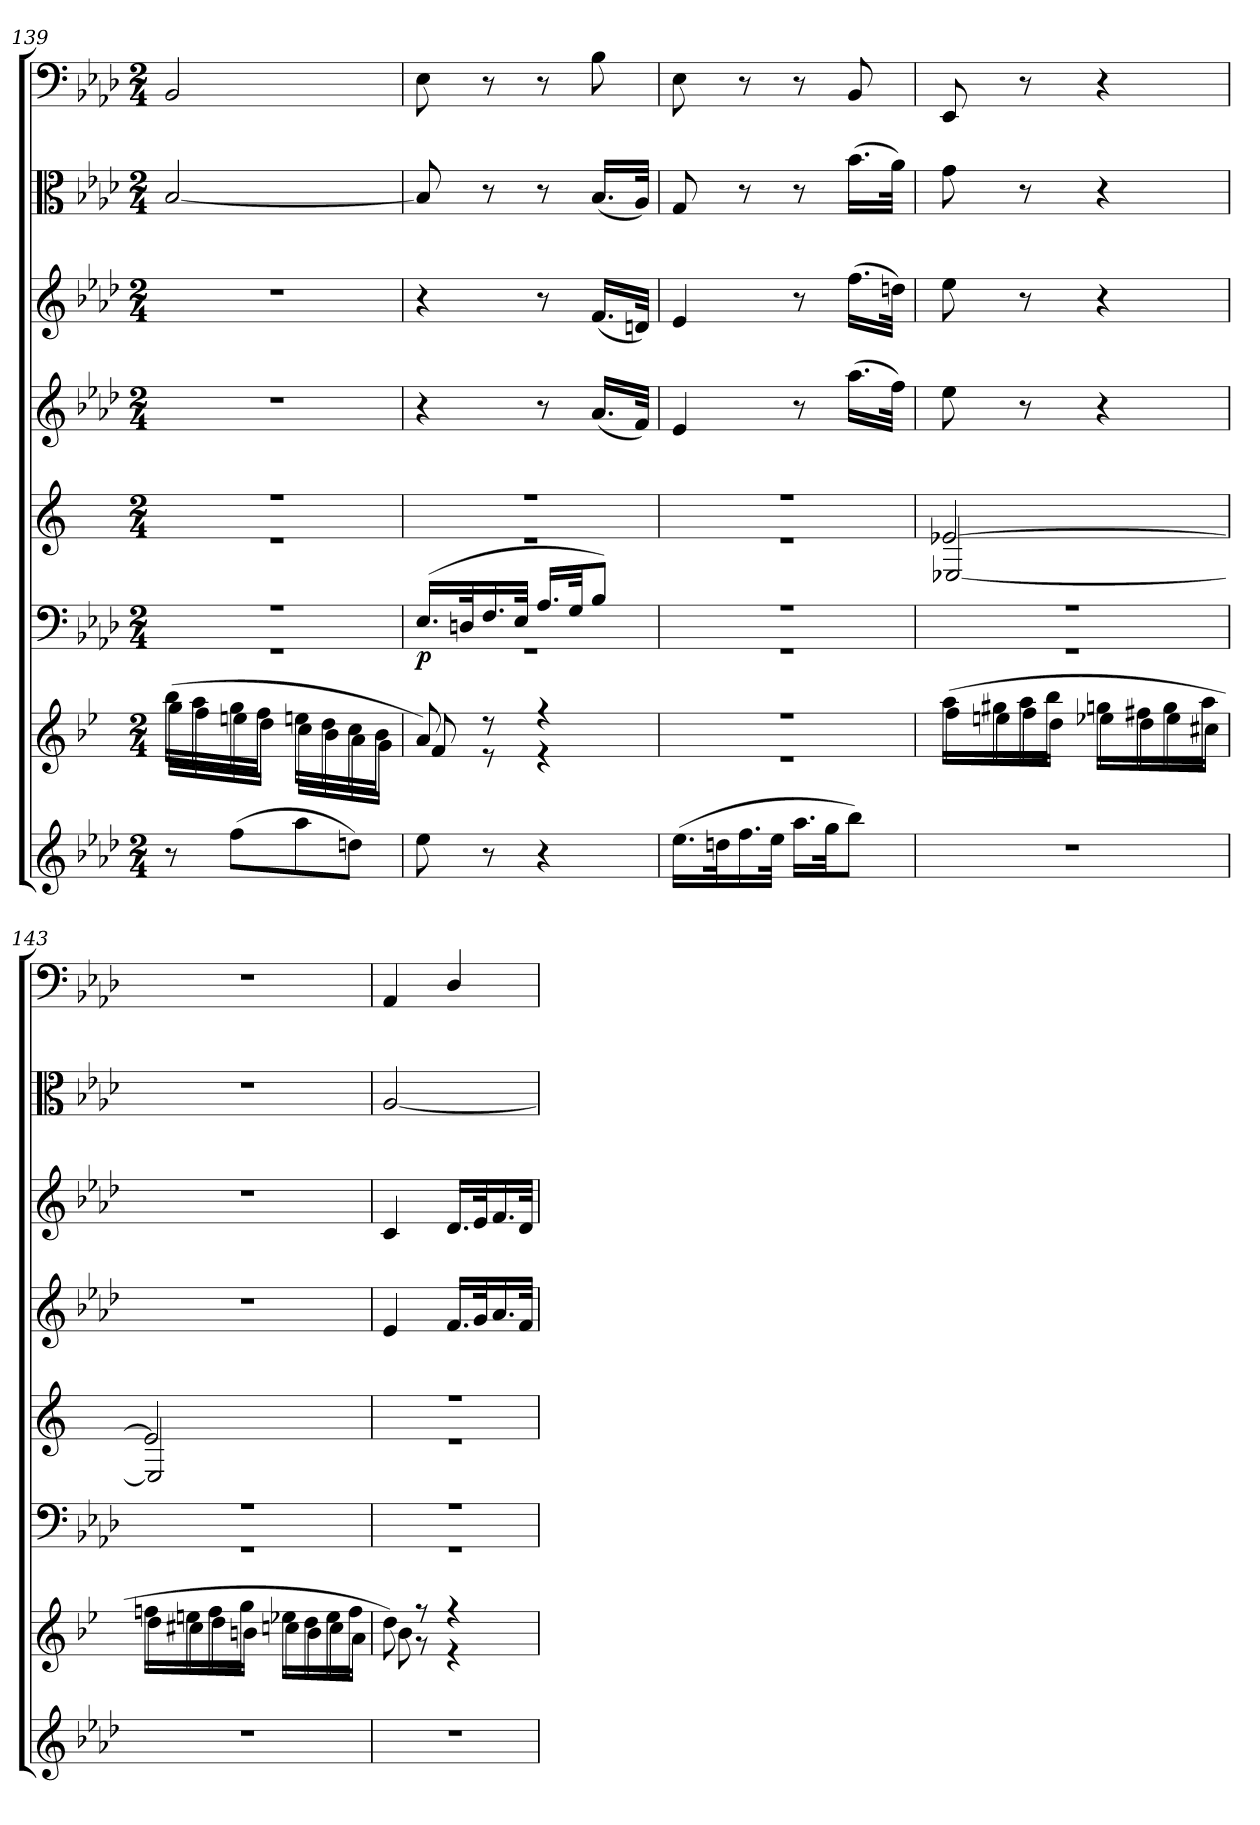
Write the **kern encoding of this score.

**kern	**kern	**kern	**dynam	**kern	**kern	**kern	**kern	**kern
*part8	*part7	*part6	*part6	*part5	*part4	*part3	*part2	*part1
*staff8	*staff7	*staff6	*staff6	*staff5	*staff4	*staff3	*staff2	*staff1
*clefG2	*clefG2	*clefF4	*	*clefG2	*clefG2	*clefG2	*clefC3	*clefF4
*k[b-e-a-d-]	*k[b-e-]	*k[b-e-a-d-]	*	*k[]	*k[b-e-a-d-]	*k[b-e-a-d-]	*k[b-e-a-d-]	*k[b-e-a-d-]
*A-:	*	*A-:	*	*	*A-:	*A-:	*A-:	*A-:
*M2/4	*M2/4	*M2/4	*	*M2/4	*M2/4	*M2/4	*M2/4	*M2/4
=139	=139	=139	=139	=139	=139	=139	=139	=139
*	*^	*^	*	*^	*	*	*	*
8r	(16bb-\LL	16gg\LL	2r	2r	.	2r	2r	2r	2r	[2B-/	2BB-/
.	16aa\	16ff\	.	.	.	.	.	.	.	.	.
(8ff\L	16gg\	16een\	.	.	.	.	.	.	.	.	.
.	16ff\JJ	16dd\JJ	.	.	.	.	.	.	.	.	.
8aa-\	16een\LL	16cc\LL	.	.	.	.	.	.	.	.	.
.	16dd\	16b-\	.	.	.	.	.	.	.	.	.
8ddn\J)	16cc\	16a\	.	.	.	.	.	.	.	.	.
.	16b-\JJ	16g\JJ	.	.	.	.	.	.	.	.	.
=140	=140	=140	=140	=140	=140	=140	=140	=140	=140	=140	=140
8ee-\	8a/)	8f/	(16.E-/LL	2r	p	2r	2r	4r	4r	8B-/]	8E-\
.	.	.	32Dn/K	.	.	.	.	.	.	.	.
8r	8r	8r	16.F/	.	.	.	.	.	.	8r	8r
.	.	.	32E-/JJk	.	.	.	.	.	.	.	.
4r	4r	4r	16.A-/LL	.	.	.	.	8r	8r	8r	8r
.	.	.	32G/JK	.	.	.	.	.	.	.	.
.	.	.	8B-/J)	.	.	.	.	(16.a-/LL	(16.f/LL	(16.B-/LL	8B-\
.	.	.	.	.	.	.	.	32f/JJk)	32dn/JJk)	32A-/JJk)	.
=141	=141	=141	=141	=141	=141	=141	=141	=141	=141	=141	=141
(16.ee-\LL	2r	2r	2r	2r	.	2r	2r	4e-/	4e-/	8G/	8E-\
32ddn\K	.	.	.	.	.	.	.	.	.	.	.
16.ff\	.	.	.	.	.	.	.	.	.	8r	8r
32ee-\JJk	.	.	.	.	.	.	.	.	.	.	.
16.aa-\LL	.	.	.	.	.	.	.	8r	8r	8r	8r
32gg\JK	.	.	.	.	.	.	.	.	.	.	.
8bb-\J)	.	.	.	.	.	.	.	(16.aa-\LL	(16.ff\LL	(16.b-\LL	8BB-/
.	.	.	.	.	.	.	.	32ff\JJk)	32ddn\JJk)	32a-\JJk)	.
=142	=142	=142	=142	=142	=142	=142	=142	=142	=142	=142	=142
2r	(16aa\LL	16ff\LL	2r	2r	.	[2e-X/	[2E-X/	8ee-\	8ee-\	8g\	8EE-/
.	16gg#X\	16een\	.	.	.	.	.	.	.	.	.
.	16aa\	16ff\	.	.	.	.	.	8r	8r	8r	8r
.	16bb-\JJ	16dd\JJ	.	.	.	.	.	.	.	.	.
.	16ggn\LL	16ee-X\LL	.	.	.	.	.	4r	4r	4r	4r
.	16ff#X\	16dd\	.	.	.	.	.	.	.	.	.
.	16gg\	16ee-\	.	.	.	.	.	.	.	.	.
.	16aa\JJ	16cc#X\JJ	.	.	.	.	.	.	.	.	.
=143	=143	=143	=143	=143	=143	=143	=143	=143	=143	=143	=143
2r	16ffn\LL	16dd\LL	2r	2r	.	2e-/]	2E-/]	2r	2r	2r	2r
.	16een\	16cc#X\	.	.	.	.	.	.	.	.	.
.	16ff\	16dd\	.	.	.	.	.	.	.	.	.
.	16gg\JJ	16bn\JJ	.	.	.	.	.	.	.	.	.
.	16ee-X\LL	16ccn\LL	.	.	.	.	.	.	.	.	.
.	16dd\	16b\	.	.	.	.	.	.	.	.	.
.	16ee-\	16cc\	.	.	.	.	.	.	.	.	.
.	16ff\JJ	16a\JJ	.	.	.	.	.	.	.	.	.
=144	=144	=144	=144	=144	=144	=144	=144	=144	=144	=144	=144
2r	8dd\)	8b-\	2r	2r	.	2r	2r	4e-/	4c/	[2A-/	4AA-/
.	8r	8r	.	.	.	.	.	.	.	.	.
.	4r	4r	.	.	.	.	.	16.f/LL	16.d-/LL	.	4D-/
.	.	.	.	.	.	.	.	32g/K	32e-/K	.	.
.	.	.	.	.	.	.	.	16.a-/	16.f/	.	.
.	.	.	.	.	.	.	.	32f/JJk	32d-/JJk	.	.
*	*v	*v	*	*	*	*v	*v	*	*	*	*
*	*	*v	*v	*	*	*	*	*	*
=	=	=	=	=	=	=	=	=
*-	*-	*-	*-	*-	*-	*-	*-	*-
